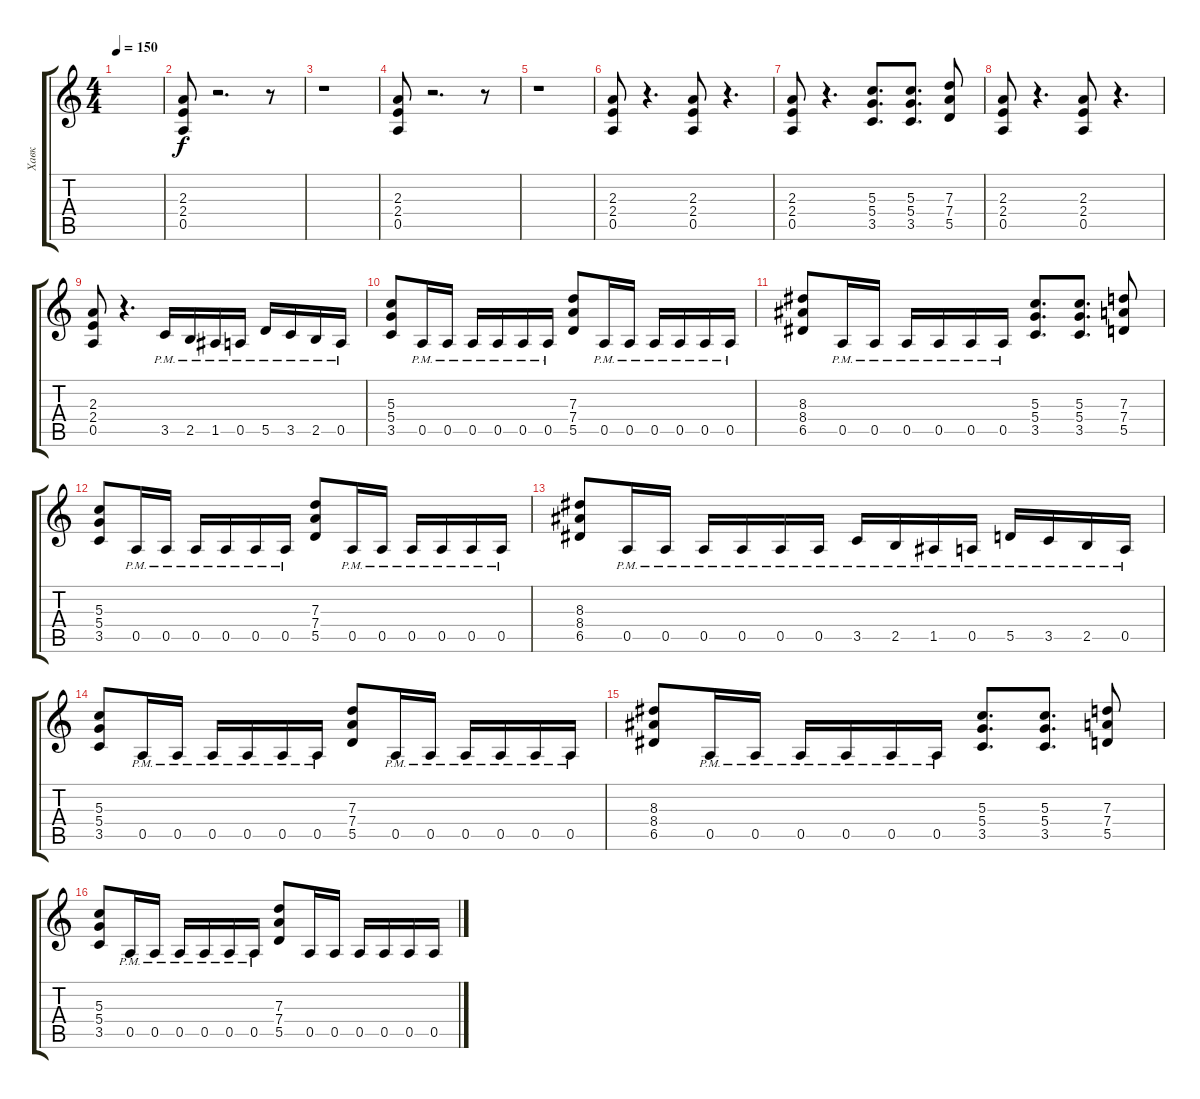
\track ("Хавк" "Хавк") {instrument distortionguitar}
\staff {score tabs}
\tuning (E4 B3 G3 D3 A2 E2) {hide}
\ts (4 4)
\tempo 150
\clef g2
\ks c
|
(2.3 2.4 0.5).8 r.2{d} r.8 |
r.1 |
(2.3 2.4 0.5).8 r.2{d} r.8 |
r.1 |
(2.3 2.4 0.5).8 r.4{d} (2.3 2.4 0.5).8 r.4{d} |
(2.3 2.4 0.5).8 r.4{d} (5.3 5.4 3.5).8{d} (5.3 5.4 3.5).8{d} (7.3 7.4 5.5).8 |
(2.3 2.4 0.5).8 r.4{d} (2.3 2.4 0.5).8 r.4{d} |
(2.3 2.4 0.5).8 r.4{d} 3.5{pm}.16 2.5{pm}.16 1.5{pm}.16 0.5{pm}.16 5.5{pm}.16 3.5{pm}.16 2.5{pm}.16 0.5{pm}.16 |
(5.3 5.4 3.5).8 0.5{pm}.16 0.5{pm}.16 0.5{pm}.16 0.5{pm}.16 0.5{pm}.16 0.5{pm}.16 (7.3 7.4 5.5).8 0.5{pm}.16 0.5{pm}.16 0.5{pm}.16 0.5{pm}.16 0.5{pm}.16 0.5{pm}.16 |
(8.3 8.4 6.5).8 0.5{pm}.16 0.5{pm}.16 0.5{pm}.16 0.5{pm}.16 0.5{pm}.16 0.5{pm}.16 (5.3 5.4 3.5).8{d} (5.3 5.4 3.5).8{d} (7.3 7.4 5.5).8 |
(5.3 5.4 3.5).8 0.5{pm}.16 0.5{pm}.16 0.5{pm}.16 0.5{pm}.16 0.5{pm}.16 0.5{pm}.16 (7.3 7.4 5.5).8 0.5{pm}.16 0.5{pm}.16 0.5{pm}.16 0.5{pm}.16 0.5{pm}.16 0.5{pm}.16 |
(8.3 8.4 6.5).8 0.5{pm}.16 0.5{pm}.16 0.5{pm}.16 0.5{pm}.16 0.5{pm}.16 0.5{pm}.16 3.5{pm}.16 2.5{pm}.16 1.5{pm}.16 0.5{pm}.16 5.5{pm}.16 3.5{pm}.16 2.5{pm}.16 0.5{pm}.16 |
(5.3 5.4 3.5).8 0.5{pm}.16 0.5{pm}.16 0.5{pm}.16 0.5{pm}.16 0.5{pm}.16 0.5{pm}.16 (7.3 7.4 5.5).8 0.5{pm}.16 0.5{pm}.16 0.5{pm}.16 0.5{pm}.16 0.5{pm}.16 0.5{pm}.16 |
(8.3 8.4 6.5).8 0.5{pm}.16 0.5{pm}.16 0.5{pm}.16 0.5{pm}.16 0.5{pm}.16 0.5{pm}.16 (5.3 5.4 3.5).8{d} (5.3 5.4 3.5).8{d} (7.3 7.4 5.5).8 |
(5.3 5.4 3.5).8 0.5{pm}.16 0.5{pm}.16 0.5{pm}.16 0.5{pm}.16 0.5{pm}.16 0.5{pm}.16 (7.3 7.4 5.5).8 0.5.16 0.5.16 0.5.16 0.5.16 0.5.16 0.5.16
